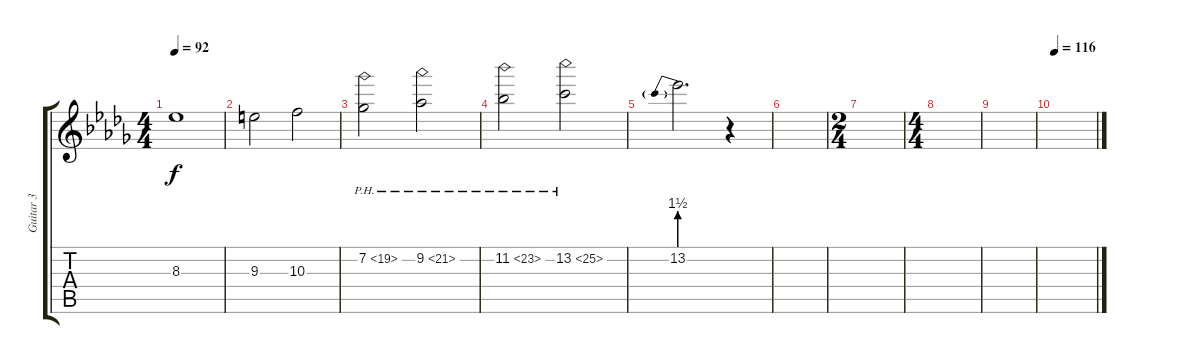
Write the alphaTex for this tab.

\track ("Guitar 3" "Guitar 3") {instrument distortionguitar}
\staff {score tabs}
\tuning (E4 B3 G3 D3 A2 E2) {hide}
\ts (4 4)
\tempo 92
\clef g2
\ks db
8.3.1{dy f} |
9.3.2 10.3.2 |
7.2{ph 12}.2 9.2{ph 12}.2 |
11.2{ph 12}.2 13.2{ph 12}.2 |
13.2{be (prebend 0 6 60 6)}.2{d} r.4 |
|
\ts (2 4)
|
\ts (4 4)
|
|
\tempo 116
